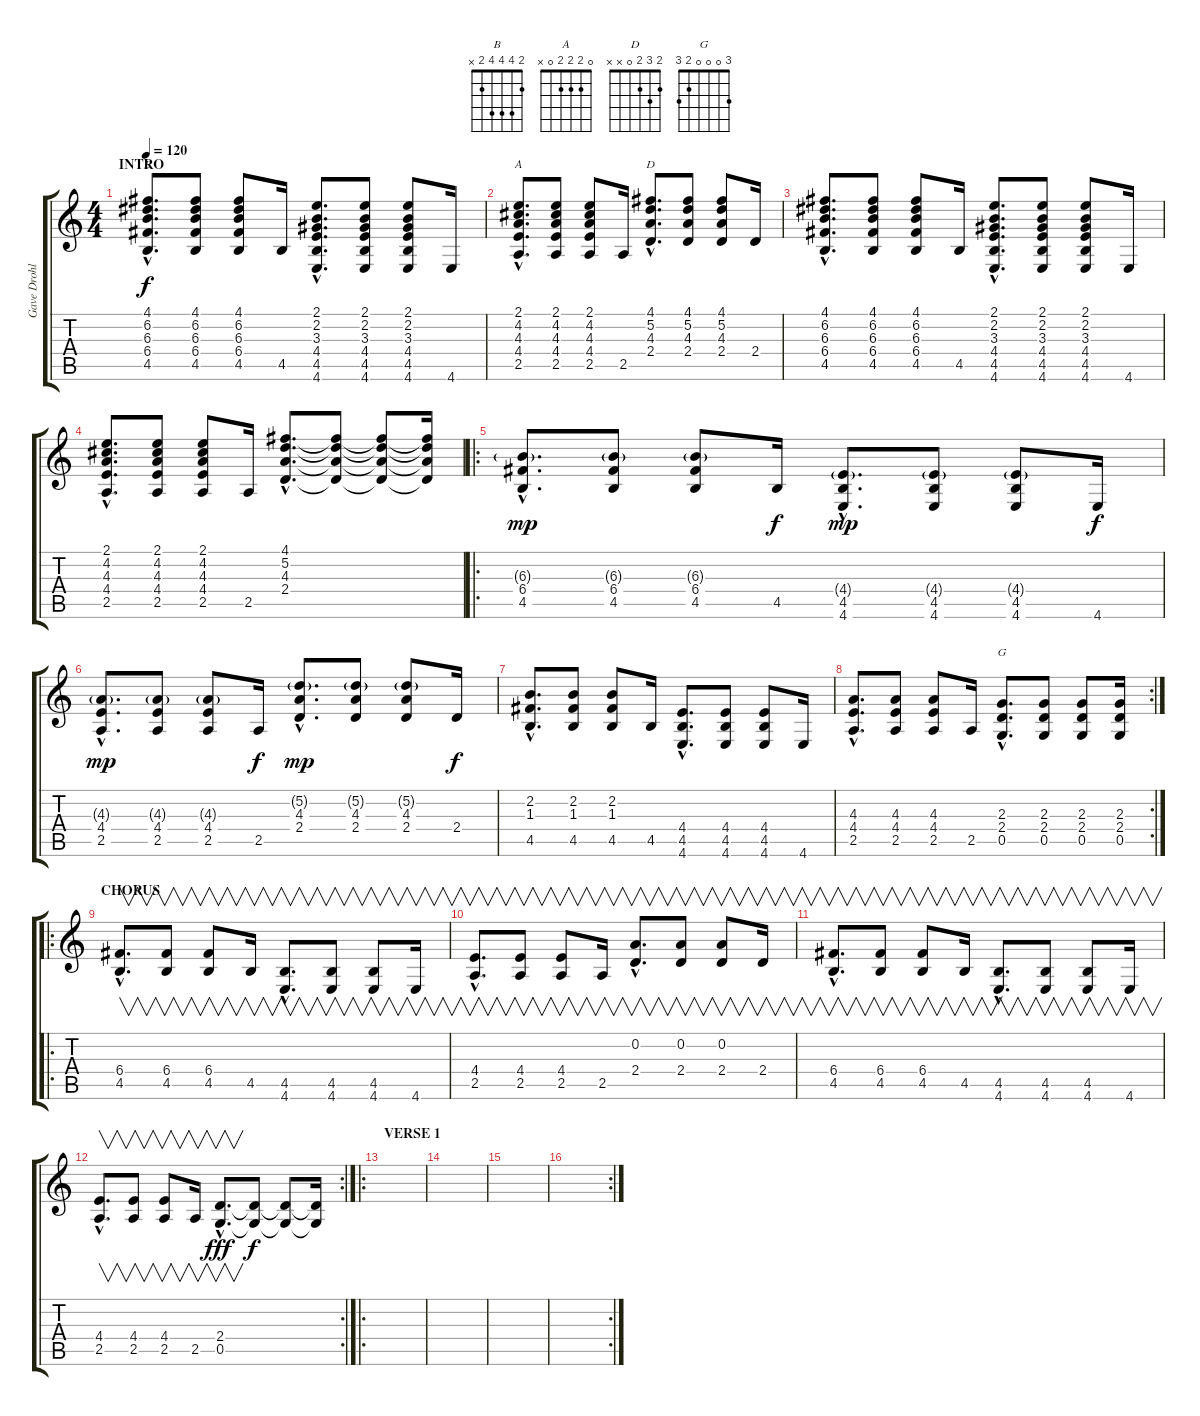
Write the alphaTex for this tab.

\track ("Gave Drohl (Mr. Cyclop)" "Gave Drohl") {instrument distortionguitar}
\staff {score tabs}
\tuning (D4 A3 F3 C3 G2 C2) {hide}
\chord ("B" 2 4 4 4 2 x)
\chord ("A" 0 2 2 2 0 x)
\chord ("D" 2 3 2 0 x x)
\chord ("G" 3 0 0 0 2 3)
\ts (4 4)
\section ("" "INTRO")
\tempo 120
\clef g2
\ks c
(4.1{hac} 6.2{hac} 6.3{hac} 6.4{hac} 4.5{hac}).8{d ch "B" dy f volume 14 balance 8 instrument electricguitarclean} (4.1 6.2 6.3 6.4 4.5).8 (4.1 6.2 6.3 6.4 4.5).8 4.5.16 (2.1{hac} 2.2{hac} 3.3{hac} 4.4{hac} 4.5{hac} 4.6{hac}).8{d} (2.1 2.2 3.3 4.4 4.5 4.6).8 (2.1 2.2 3.3 4.4 4.5 4.6).8 4.6.16 |
(2.1{hac} 4.2{hac} 4.3{hac} 4.4{hac} 2.5{hac}).8{d ch "A"} (2.1 4.2 4.3 4.4 2.5).8 (2.1 4.2 4.3 4.4 2.5).8 2.5.16 (4.1{hac} 5.2{hac} 4.3{hac} 2.4{hac}).8{d ch "D"} (4.1 5.2 4.3 2.4).8 (4.1 5.2 4.3 2.4).8 2.4.16 |
(4.1{hac} 6.2{hac} 6.3{hac} 6.4{hac} 4.5{hac}).8{d} (4.1 6.2 6.3 6.4 4.5).8 (4.1 6.2 6.3 6.4 4.5).8 4.5.16 (2.1{hac} 2.2{hac} 3.3{hac} 4.4{hac} 4.5{hac} 4.6{hac}).8{d} (2.1 2.2 3.3 4.4 4.5 4.6).8 (2.1 2.2 3.3 4.4 4.5 4.6).8 4.6.16 |
(2.1{hac} 4.2{hac} 4.3{hac} 4.4{hac} 2.5{hac}).8{d} (2.1 4.2 4.3 4.4 2.5).8 (2.1 4.2 4.3 4.4 2.5).8 2.5.16 (4.1{hac} 5.2{hac} 4.3{hac} 2.4{hac}).8{d instrument overdrivenguitar} (4.1{t} 5.2{t} 4.3{t} 2.4{t}).8 (4.1{t} 5.2{t} 4.3{t} 2.4{t}).8 (4.1{t} 5.2{t} 4.3{t} 2.4{t}).16 |
\ro
(6.3{g hac} 6.4{hac} 4.5{hac}).8{d dy mp volume 16 balance 0 instrument distortionguitar} (6.3{g} 6.4 4.5).8 (6.3{g} 6.4 4.5).8 4.5.16{dy f} (4.4{g hac} 4.5{hac} 4.6{hac}).8{d dy mp} (4.4{g} 4.5 4.6).8 (4.4{g} 4.5 4.6).8 4.6.16{dy f} |
(4.3{g hac} 4.4{hac} 2.5{hac}).8{d dy mp} (4.3{g} 4.4 2.5).8 (4.3{g} 4.4 2.5).8 2.5.16{dy f} (5.2{g hac} 4.3{hac} 2.4{hac}).8{d dy mp} (5.2{g} 4.3 2.4).8 (5.2{g} 4.3 2.4).8 2.4.16{dy f} |
(2.2{hac} 1.3{hac} 4.5{hac}).8{d} (2.2 1.3 4.5).8 (2.2 1.3 4.5).8 4.5.16 (4.4{hac} 4.5{hac} 4.6{hac}).8{d} (4.4 4.5 4.6).8 (4.4 4.5 4.6).8 4.6.16 |
\rc 2
(4.3{hac} 4.4{hac} 2.5{hac}).8{d} (4.3 4.4 2.5).8 (4.3 4.4 2.5).8 2.5.16 (2.3{hac} 2.4{hac} 0.5{hac}).8{d ch "G"} (2.3 2.4 0.5).8 (2.3 2.4 0.5).8 (2.3 2.4 0.5).16 |
\ro
\section ("" "CHORUS")
(6.4{hac} 4.5{hac}).8{v d volume 16 balance 0 instrument distortionguitar} (6.4 4.5).8{v} (6.4 4.5).8{v} 4.5.16{v} (4.5{hac} 4.6{hac}).8{v d} (4.5 4.6).8{v} (4.5 4.6).8{v} 4.6.16{v} |
(4.4{hac} 2.5{hac}).8{v d} (4.4 2.5).8{v} (4.4 2.5).8{v} 2.5.16{v} (0.2{hac} 2.4{hac}).8{v d} (0.2 2.4).8{v} (0.2 2.4).8{v} 2.4.16{v} |
(6.4{hac} 4.5{hac}).8{v d} (6.4 4.5).8{v} (6.4 4.5).8{v} 4.5.16{v} (4.5{hac} 4.6{hac}).8{v d} (4.5 4.6).8{v} (4.5 4.6).8{v} 4.6.16{v} |
\rc 2
(4.4{hac} 2.5{hac}).8{v d} (4.4 2.5).8{v} (4.4 2.5).8{v} 2.5.16{v} (2.4{hac} 0.5{hac}).8{v d dy fff} (2.4{t} 0.5{t}).8{dy f} (2.4{t} 0.5{t}).8 (2.4{t} 0.5{t}).16 |
\ro
\section ("" "VERSE 1")
|
|
|
\rc 2
